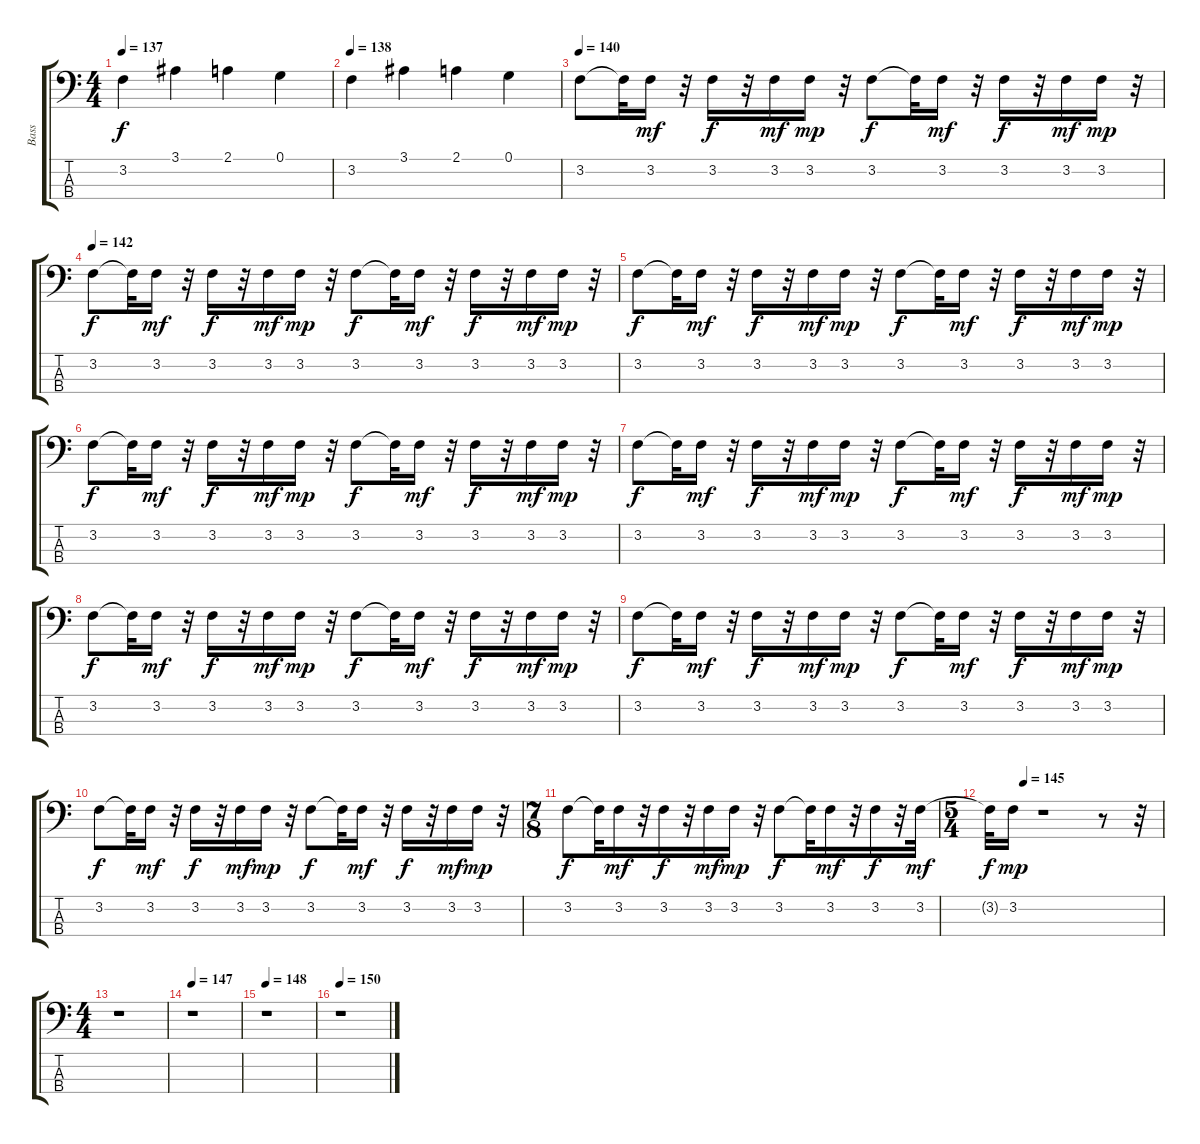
\track ("Bass" "Bass") {instrument electricbassfinger}
\staff {score tabs}
\tuning (G2 D2 A1 E1) {hide}
\ts (4 4)
\tempo 137
\clef f4
\ks c
3.2.4{dy f} 3.1.4 2.1.4 0.1.4 |
\tempo 138
3.2.4 3.1.4 2.1.4 0.1.4 |
\tempo 140
3.2.8 3.2{t}.32 3.2.16{dy mf} r.32 3.2.16{dy f} r.32 3.2.16{dy mf} 3.2.16{dy mp} r.32 3.2.8{dy f} 3.2{t}.32 3.2.16{dy mf} r.32 3.2.16{dy f} r.32 3.2.16{dy mf} 3.2.16{dy mp} r.32 |
\tempo 142
3.2.8{dy f} 3.2{t}.32 3.2.16{dy mf} r.32 3.2.16{dy f} r.32 3.2.16{dy mf} 3.2.16{dy mp} r.32 3.2.8{dy f} 3.2{t}.32 3.2.16{dy mf} r.32 3.2.16{dy f} r.32 3.2.16{dy mf} 3.2.16{dy mp} r.32 |
3.2.8{dy f} 3.2{t}.32 3.2.16{dy mf} r.32 3.2.16{dy f} r.32 3.2.16{dy mf} 3.2.16{dy mp} r.32 3.2.8{dy f} 3.2{t}.32 3.2.16{dy mf} r.32 3.2.16{dy f} r.32 3.2.16{dy mf} 3.2.16{dy mp} r.32 |
3.2.8{dy f} 3.2{t}.32 3.2.16{dy mf} r.32 3.2.16{dy f} r.32 3.2.16{dy mf} 3.2.16{dy mp} r.32 3.2.8{dy f} 3.2{t}.32 3.2.16{dy mf} r.32 3.2.16{dy f} r.32 3.2.16{dy mf} 3.2.16{dy mp} r.32 |
3.2.8{dy f} 3.2{t}.32 3.2.16{dy mf} r.32 3.2.16{dy f} r.32 3.2.16{dy mf} 3.2.16{dy mp} r.32 3.2.8{dy f} 3.2{t}.32 3.2.16{dy mf} r.32 3.2.16{dy f} r.32 3.2.16{dy mf} 3.2.16{dy mp} r.32 |
3.2.8{dy f} 3.2{t}.32 3.2.16{dy mf} r.32 3.2.16{dy f} r.32 3.2.16{dy mf} 3.2.16{dy mp} r.32 3.2.8{dy f} 3.2{t}.32 3.2.16{dy mf} r.32 3.2.16{dy f} r.32 3.2.16{dy mf} 3.2.16{dy mp} r.32 |
3.2.8{dy f} 3.2{t}.32 3.2.16{dy mf} r.32 3.2.16{dy f} r.32 3.2.16{dy mf} 3.2.16{dy mp} r.32 3.2.8{dy f} 3.2{t}.32 3.2.16{dy mf} r.32 3.2.16{dy f} r.32 3.2.16{dy mf} 3.2.16{dy mp} r.32 |
3.2.8{dy f} 3.2{t}.32 3.2.16{dy mf} r.32 3.2.16{dy f} r.32 3.2.16{dy mf} 3.2.16{dy mp} r.32 3.2.8{dy f} 3.2{t}.32 3.2.16{dy mf} r.32 3.2.16{dy f} r.32 3.2.16{dy mf} 3.2.16{dy mp} r.32 |
\ts (7 8)
3.2.8{dy f} 3.2{t}.32 3.2.16{dy mf} r.32 3.2.16{dy f} r.32 3.2.16{dy mf} 3.2.16{dy mp} r.32 3.2.8{dy f} 3.2{t}.32 3.2.16{dy mf} r.32 3.2.16{dy f} r.32 3.2.32{dy mf} |
\ts (5 4)
\tempo (145 0.2)
3.2{t}.32{dy f} 3.2.16{dy mp} r.1 r.8 r.32 |
\ts (4 4)
r.1 |
\tempo 147
r.1 |
\tempo 148
r.1 |
\tempo 150
r.1
